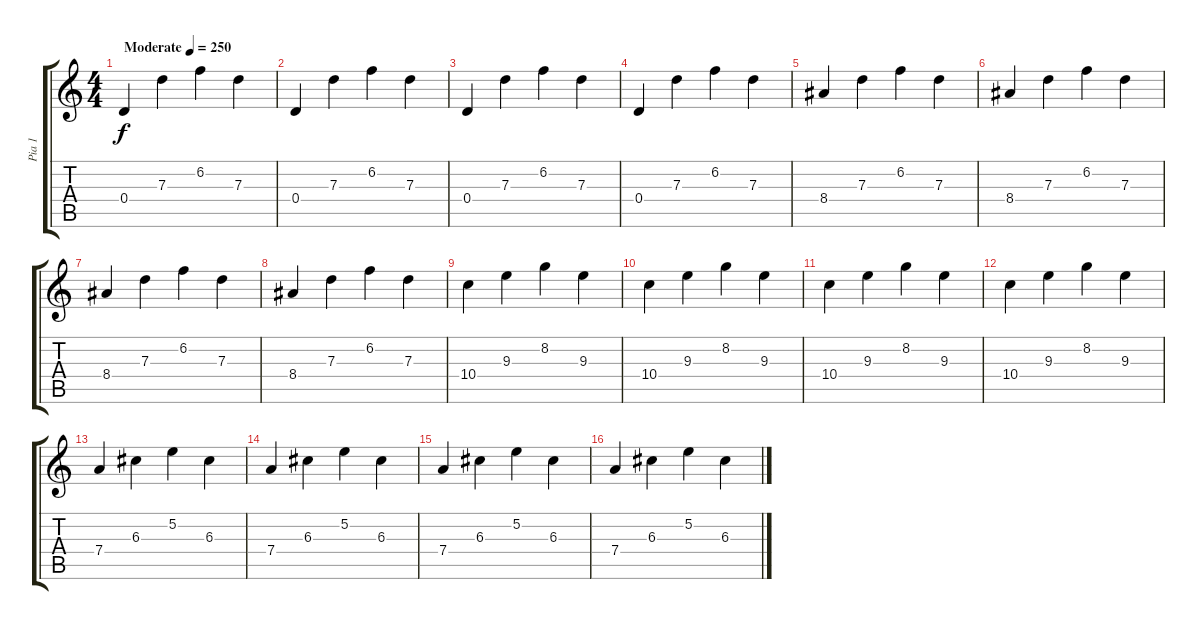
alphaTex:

\track ("Pia 1" "Pia 1") {instrument electricguitarclean}
\staff {score tabs}
\tuning (E4 B3 G3 D3 A2 E2) {hide}
\ts (4 4)
\tempo (250 "Moderate")
\clef g2
\ks c
0.4.4{dy f instrument electricguitarclean} 7.3.4 6.2.4 7.3.4 |
0.4.4 7.3.4 6.2.4 7.3.4 |
0.4.4 7.3.4 6.2.4 7.3.4 |
0.4.4 7.3.4 6.2.4 7.3.4 |
8.4.4 7.3.4 6.2.4 7.3.4 |
8.4.4 7.3.4 6.2.4 7.3.4 |
8.4.4 7.3.4 6.2.4 7.3.4 |
8.4.4 7.3.4 6.2.4 7.3.4 |
10.4.4 9.3.4 8.2.4 9.3.4 |
10.4.4 9.3.4 8.2.4 9.3.4 |
10.4.4 9.3.4 8.2.4 9.3.4 |
10.4.4 9.3.4 8.2.4 9.3.4 |
7.4.4 6.3.4 5.2.4 6.3.4 |
7.4.4 6.3.4 5.2.4 6.3.4 |
7.4.4 6.3.4 5.2.4 6.3.4 |
7.4.4 6.3.4 5.2.4 6.3.4
